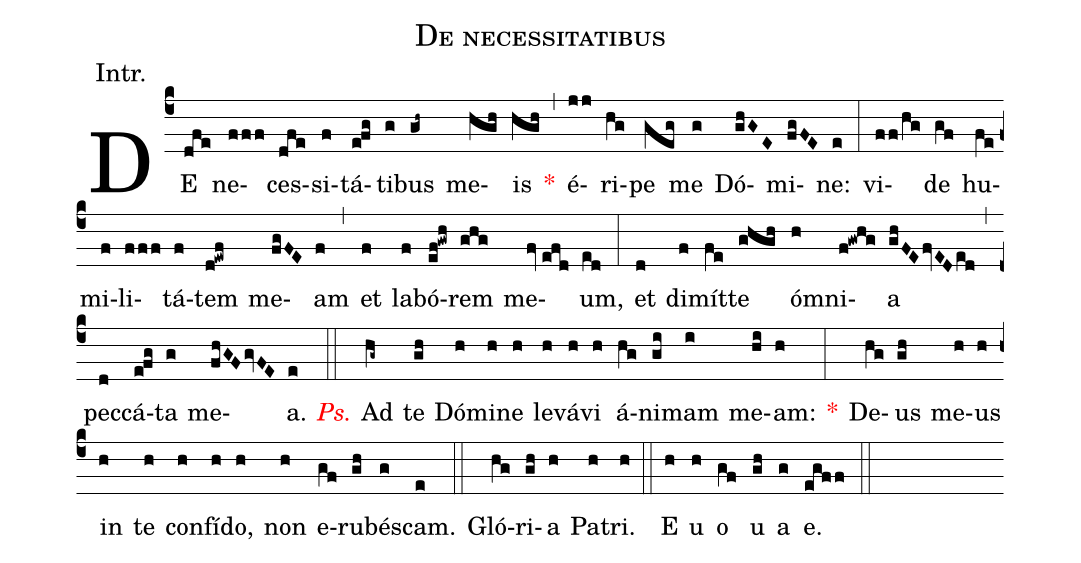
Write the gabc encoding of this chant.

name:De necessitatibus;
annotation:Intr.;
mode:IV.;
office-part:Introit;
%%
(c4) DE(dfe) ne(fff)ces(dfe)si(f)tá(e!fg)ti(g)bus(gh~) me(hgh)is(hgh) <v>\red{*}</v>(,) é(jj)ri(hg)pe(geg) me(g) Dó(ghGE)mi(fgFE)ne:(e) (:) vi(ff/hg)de(gf) hu(fe)mi(f)li(fff)tá(f)tem(d!ewf) me(fgFE)am(f) (,) et(f) la(f)bó(ef!gwh)rem(ghg) me(fv//efd)um,(ed) (:) et(d) di(f)mít(fe)te(ghgh) ó(h)mni(f!gwhg)a(ghFEfvEDed) (,) pec(d)cá(e!fg)ta(g) me(fhGFgvFE)a.(e) (::) <v>\redit{Ps.}</v> Ad(hg~) te(gh) Dó(h)mi(h)ne(h) le(h)vá(h)vi(h) á(hg)ni(gi)mam(i) me(hi)am:(h) <v>\red{*}</v>(:) De(hg)us(gh) me(h)us(h) in(h) te(h) con(h)fí(h)do,(h) non(h) e(gf)ru(gh)bé(g)scam.(e) (::) Gló(hg)ri(gh)a(h) Pa(h)tri.(h) (::) E(h) u(h) o(gf) u(gh) a(g) e.(egff) (::)
